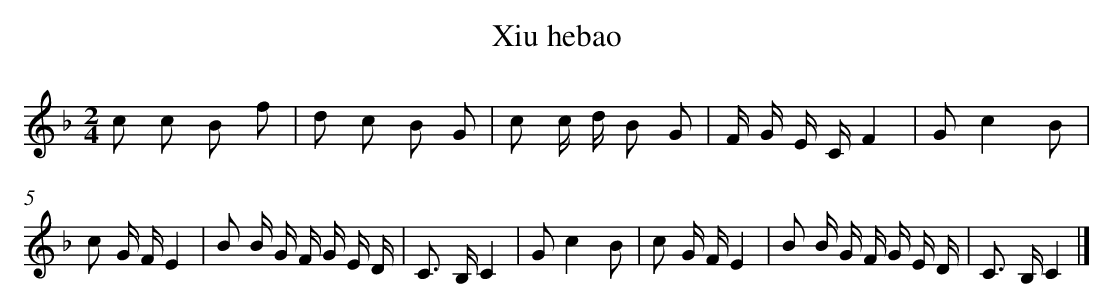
X:1
T: Xiu hebao
L: 1/16
M: 2/4
K: F
c2 c2 B2 f2 [I:setbarnb 1]|
d2 c2 B2 G2 |
c2 c d B2 G2 |
F G E CF4 |
G2c4B2 |
c2 G FE4 |
B2 B G F G E D |
C2> B,2C4 |
G2c4B2 |
c2 G FE4 |
B2 B G F G E D |
C2> B,2C4 |]
